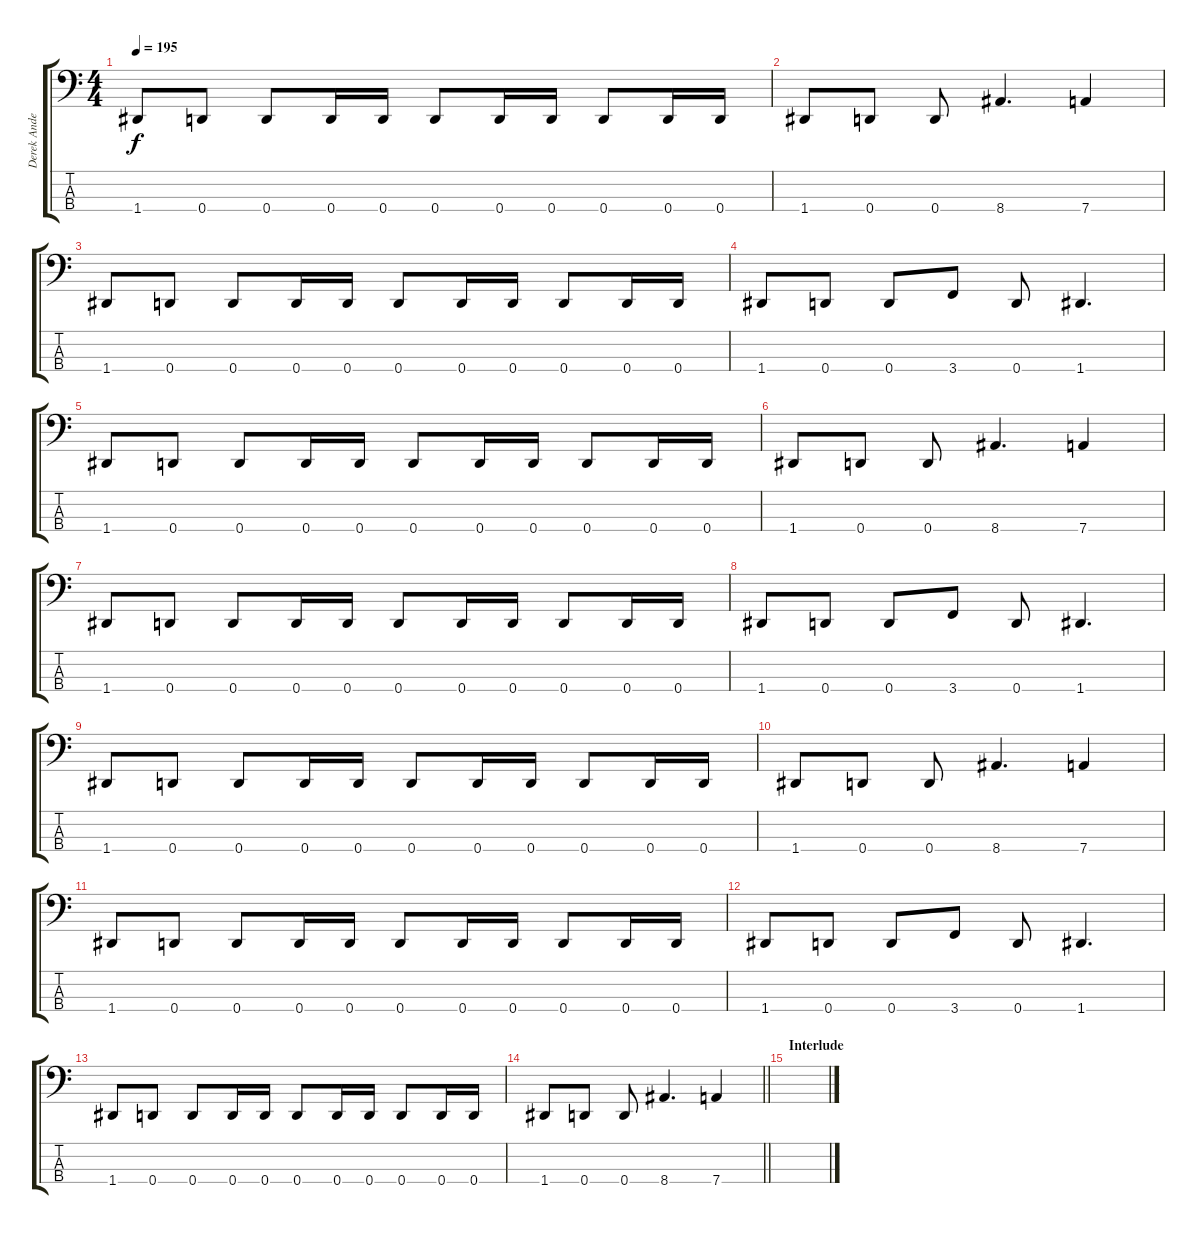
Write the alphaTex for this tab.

\track ("Derek Anderson" "Derek Ande") {instrument electricbassfinger}
\staff {score tabs}
\tuning (G2 D2 A1 D1) {hide}
\ts (4 4)
\tempo 195
\clef f4
\ks c
1.4.8{dy f} 0.4.8 0.4.8 0.4.16 0.4.16 0.4.8 0.4.16 0.4.16 0.4.8 0.4.16 0.4.16 |
1.4.8 0.4.8 0.4.8 8.4.4{d} 7.4.4 |
1.4.8 0.4.8 0.4.8 0.4.16 0.4.16 0.4.8 0.4.16 0.4.16 0.4.8 0.4.16 0.4.16 |
1.4.8 0.4.8 0.4.8 3.4.8 0.4.8 1.4.4{d} |
1.4.8 0.4.8 0.4.8 0.4.16 0.4.16 0.4.8 0.4.16 0.4.16 0.4.8 0.4.16 0.4.16 |
1.4.8 0.4.8 0.4.8 8.4.4{d} 7.4.4 |
1.4.8 0.4.8 0.4.8 0.4.16 0.4.16 0.4.8 0.4.16 0.4.16 0.4.8 0.4.16 0.4.16 |
1.4.8 0.4.8 0.4.8 3.4.8 0.4.8 1.4.4{d} |
1.4.8 0.4.8 0.4.8 0.4.16 0.4.16 0.4.8 0.4.16 0.4.16 0.4.8 0.4.16 0.4.16 |
1.4.8 0.4.8 0.4.8 8.4.4{d} 7.4.4 |
1.4.8 0.4.8 0.4.8 0.4.16 0.4.16 0.4.8 0.4.16 0.4.16 0.4.8 0.4.16 0.4.16 |
1.4.8 0.4.8 0.4.8 3.4.8 0.4.8 1.4.4{d} |
1.4.8 0.4.8 0.4.8 0.4.16 0.4.16 0.4.8 0.4.16 0.4.16 0.4.8 0.4.16 0.4.16 |
\barLineRight lightlight
1.4.8 0.4.8 0.4.8 8.4.4{d} 7.4.4 |
\section ("" "Interlude")
